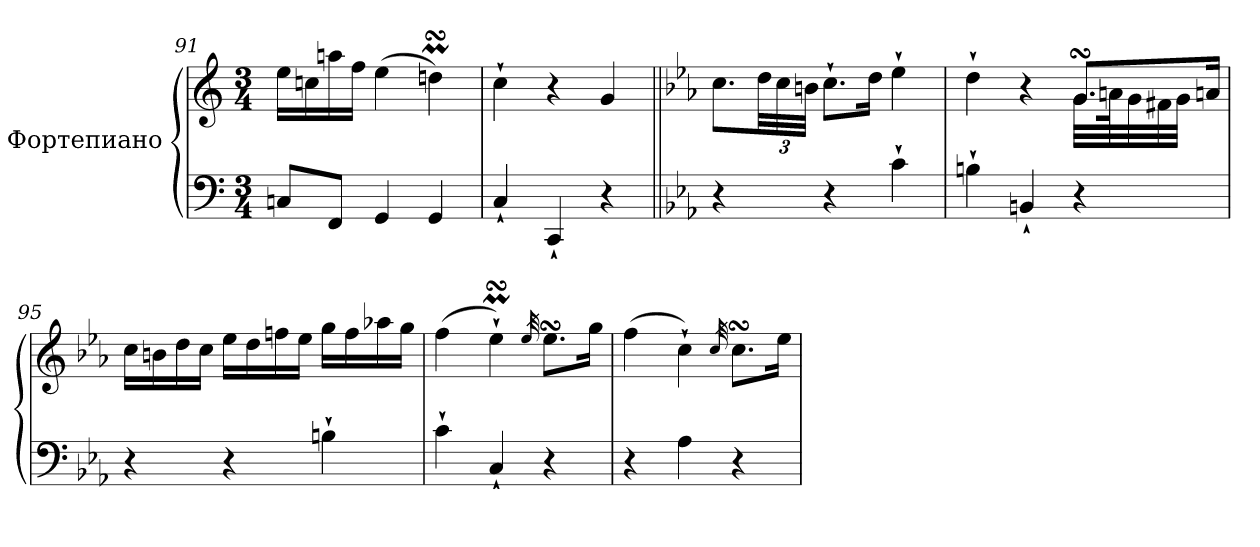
**kern	**kern
*part1	*part1
*staff2	*staff1
*I"Фортепиано	*
*clefF4	*clefG2
*k[]	*k[]
*M3/4	*M3/4
=91	=91
8Cn/L	16ee\LL
.	16ccn\
8FF/J	16aan\
.	16ff\JJ
4GG/	(>4ee\
4GG/	4ddnMsSSS\)
!!LO:LB:g=z
=92	=92
4C`/	4cc`\
4CC`/	4r
4r	4g/
=93||	=93||
*k[b-e-a-]	*k[b-e-a-]
4r	8.cc\L
*	*Xbrackettup
.	48dd\LL
.	48cc\
.	48bn\JJJ
4r	8.cc`\L
.	16dd\Jk
4c`\	4ee-`\
=94	=94
*	*^
4Bn`\	4dd`\	2ryy
4BBn`/	4r	.
4r	8.gsSsS/L	32.g\LLL
.	.	64an\K
.	.	32g\
.	.	32f#X\
.	.	32g\JJJ
.	.	16.ryy
.	16an/Jk	.
*	*v	*v
=95	=95
4r	16cc\LL
.	16bn\
.	16dd\
.	16cc\JJ
4r	16ee-\LL
.	16dd\
.	16ffn\
.	16ee-\JJ
4Bn`\	16gg\LL
.	16ff\
.	16aa-X\
.	16gg\JJ
!!LO:LB:g=z
=96	=96
4c`\	(>4ff\
4C`/	4ee-MsSSs`\)
.	32qee-/
4r	8.ee-sSSs\L
.	16gg\Jk
=97	=97
4r	(>4ff\
4A-\	4cc`\)
.	32qcc/
4r	8.ccsSSS\L
.	16ee-\Jk
=	=
*-	*-
